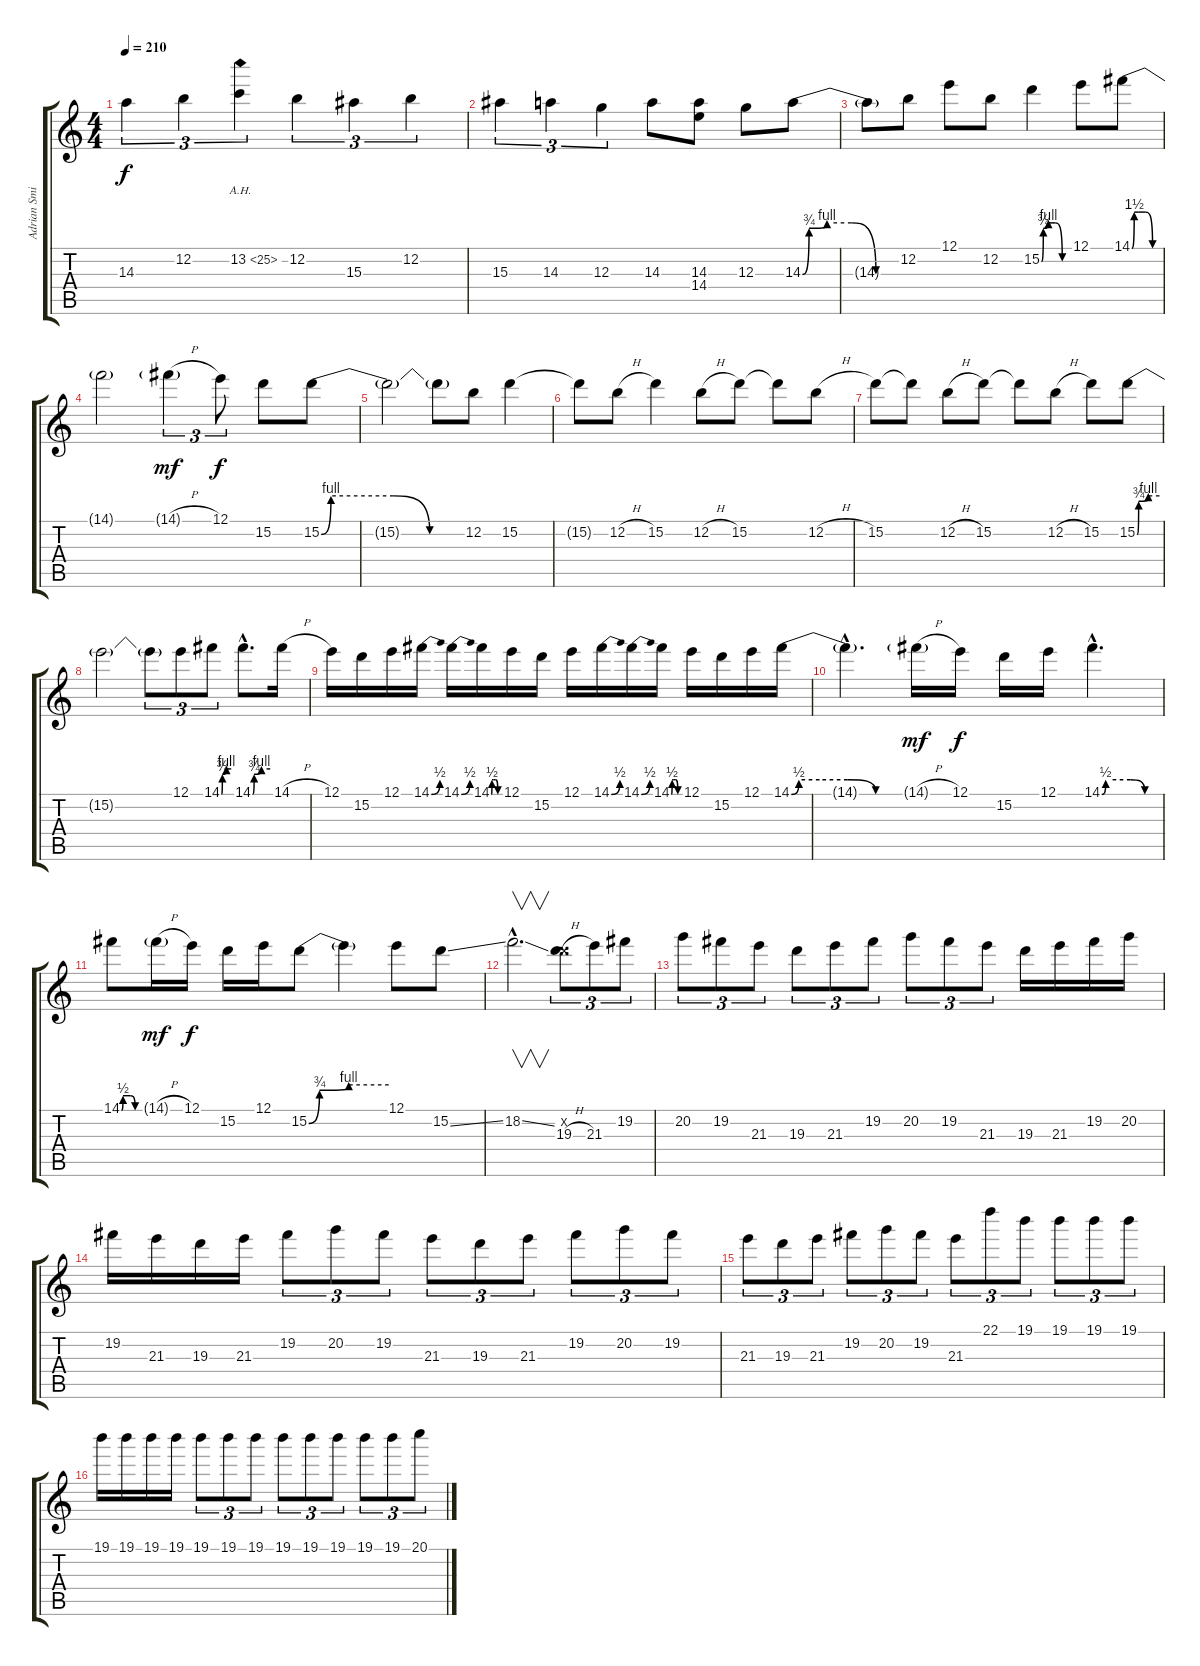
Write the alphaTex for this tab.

\track ("Adrian Smith" "Adrian Smi") {instrument distortionguitar}
\staff {score tabs}
\tuning (E4 B3 G3 D3 A2 E2) {hide}
\ts (4 4)
\tempo 210
\clef g2
\ks c
14.3{t}.4{tu (3 2) dy f} 12.2.4{tu (3 2)} 13.2{ah 12}.4{tu (3 2)} 12.2.4{tu (3 2)} 15.3.4{tu (3 2)} 12.2.4{tu (3 2)} |
15.3.4{tu (3 2)} 14.3.4{tu (3 2)} 12.3.4{tu (3 2)} 14.3.8 (14.3 14.4).8 12.3.8 14.3{be (custom 0 0 4 3 15 4 30 4 45 0 60 0)}.8 |
14.3{t}.8 12.2.8 12.1.8 12.2.8 15.2{be (custom 0 0 4 3 15 4 30 4 45 0 60 0)}.4 12.1.8 14.1{be (custom 0 0 5 6 15 6 30 6 45 0 60 0)}.8 |
14.1{t}.2 14.1{h g}.4{tu (3 2) dy mf} 12.1.8{tu (3 2) dy f} 15.2.8 15.2{be (custom 0 0 4 4 15 4 30 4 45 0 60 0)}.8 |
15.2{t}.2 15.2{t}.8 12.2.8 15.2.4 |
15.2{t}.8 12.2{h}.8 15.2.4 12.2{h}.8 15.2.8 15.2{t}.8 12.2{h}.8 |
15.2.8 15.2{t}.8 12.2{h}.8 15.2.8 15.2{t}.8 12.2{h}.8 15.2.8 15.2{be (custom 0 0 4 3 30 4 60 4)}.8 |
15.2{t}.2 15.2{t}.8{tu (3 2)} 12.1.8{tu (3 2)} 14.1{be (custom 0 0 5 3 30 4 60 4)}.8{tu (3 2)} 14.1{be (custom 0 0 5 3 30 4 60 4) hac}.8{d} 14.1{h}.16 |
12.1.16 15.2.16 12.1.16 14.1{be (bend 0 0 60 2)}.16 14.1{be (bend 0 0 60 2)}.16 14.1{be (custom 0 0 4 2 15 2 30 2 45 0 60 0)}.16 12.1.16 15.2.16 12.1.16 14.1{be (bend 0 0 60 2)}.16 14.1{be (bend 0 0 60 2)}.16 14.1{be (custom 0 0 5 2 15 2 30 2 45 0 60 0)}.16 12.1.16 15.2.16 12.1.16 14.1{be (custom 0 0 4 2 15 2 30 2 45 0 60 0)}.16 |
14.1{hac t}.4{d} 14.1{h g}.16{dy mf} 12.1.16{dy f} 15.2.16 12.1.16 14.1{be (custom 0 0 4 2 15 2 30 2 45 0 60 0) hac}.4{d} |
14.1{be (custom 0 0 5 2 15 2 30 2 45 0 60 0)}.8 14.1{h g}.16{dy mf} 12.1.16{dy f} 15.2.16 12.1.16 15.2{be (custom 0 0 8 3 30 4 60 4)}.8 15.2{t}.4 12.1.8 15.2{ss}.8 |
18.2{ss hac}.2{v d} (15.2{x} 19.3{h}).8{tu (3 2)} 21.3.8{tu (3 2)} 19.2.8{tu (3 2)} |
20.2.8{tu (3 2)} 19.2.8{tu (3 2)} 21.3.8{tu (3 2)} 19.3.8{tu (3 2)} 21.3.8{tu (3 2)} 19.2.8{tu (3 2)} 20.2.8{tu (3 2)} 19.2.8{tu (3 2)} 21.3.8{tu (3 2)} 19.3.16 21.3.16 19.2.16 20.2.16 |
19.2.16 21.3.16 19.3.16 21.3.16 19.2.8{tu (3 2)} 20.2.8{tu (3 2)} 19.2.8{tu (3 2)} 21.3.8{tu (3 2)} 19.3.8{tu (3 2)} 21.3.8{tu (3 2)} 19.2.8{tu (3 2)} 20.2.8{tu (3 2)} 19.2.8{tu (3 2)} |
21.3.8{tu (3 2)} 19.3.8{tu (3 2)} 21.3.8{tu (3 2)} 19.2.8{tu (3 2)} 20.2.8{tu (3 2)} 19.2.8{tu (3 2)} 21.3.8{tu (3 2)} 22.1.8{tu (3 2)} 19.1.8{tu (3 2)} 19.1.8{tu (3 2)} 19.1.8{tu (3 2)} 19.1.8{tu (3 2)} |
19.1.16 19.1.16 19.1.16 19.1.16 19.1.8{tu (3 2)} 19.1.8{tu (3 2)} 19.1.8{tu (3 2)} 19.1.8{tu (3 2)} 19.1.8{tu (3 2)} 19.1.8{tu (3 2)} 19.1.8{tu (3 2)} 19.1.8{tu (3 2)} 20.1.8{tu (3 2)}
